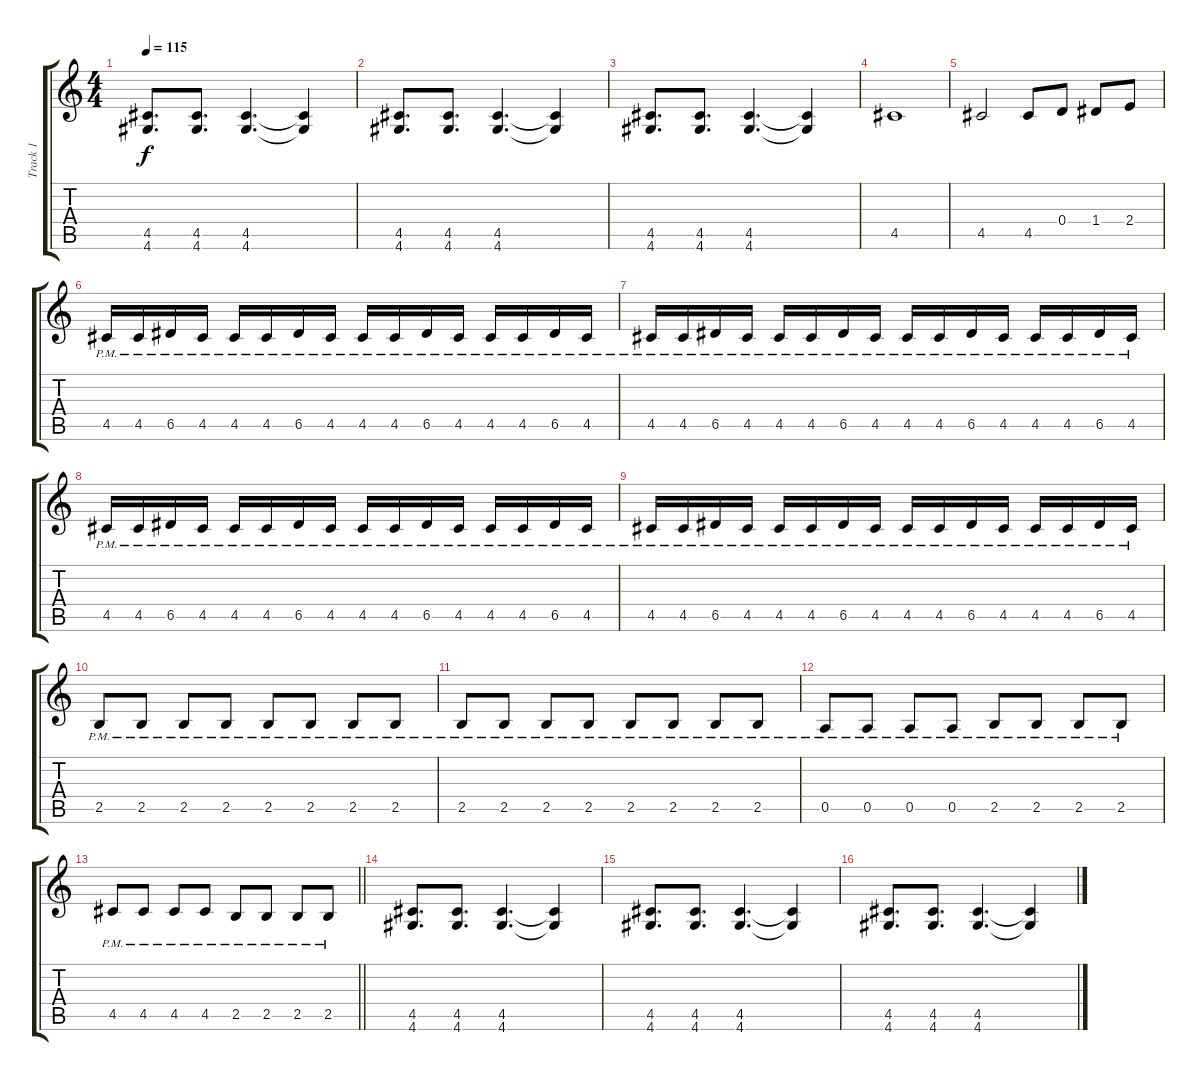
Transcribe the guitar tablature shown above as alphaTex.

\track ("Track 1" "Track 1") {instrument distortionguitar}
\staff {score tabs}
\tuning (E4 B3 G3 D3 A2 E2) {hide}
\ts (4 4)
\tempo 115
\clef g2
\ks c
(4.5 4.6).8{d dy f} (4.5 4.6).8{d} (4.5 4.6).4{d} (4.5{t} 4.6{t}).4 |
(4.5 4.6).8{d} (4.5 4.6).8{d} (4.5 4.6).4{d} (4.5{t} 4.6{t}).4 |
(4.5 4.6).8{d} (4.5 4.6).8{d} (4.5 4.6).4{d} (4.5{t} 4.6{t}).4 |
4.5.1 |
4.5.2 4.5.8 0.4.8 1.4.8 2.4.8 |
4.5{pm}.16 4.5{pm}.16 6.5{pm}.16 4.5{pm}.16 4.5{pm}.16 4.5{pm}.16 6.5{pm}.16 4.5{pm}.16 4.5{pm}.16 4.5{pm}.16 6.5{pm}.16 4.5{pm}.16 4.5{pm}.16 4.5{pm}.16 6.5{pm}.16 4.5{pm}.16 |
4.5{pm}.16 4.5{pm}.16 6.5{pm}.16 4.5{pm}.16 4.5{pm}.16 4.5{pm}.16 6.5{pm}.16 4.5{pm}.16 4.5{pm}.16 4.5{pm}.16 6.5{pm}.16 4.5{pm}.16 4.5{pm}.16 4.5{pm}.16 6.5{pm}.16 4.5{pm}.16 |
4.5{pm}.16 4.5{pm}.16 6.5{pm}.16 4.5{pm}.16 4.5{pm}.16 4.5{pm}.16 6.5{pm}.16 4.5{pm}.16 4.5{pm}.16 4.5{pm}.16 6.5{pm}.16 4.5{pm}.16 4.5{pm}.16 4.5{pm}.16 6.5{pm}.16 4.5{pm}.16 |
4.5{pm}.16 4.5{pm}.16 6.5{pm}.16 4.5{pm}.16 4.5{pm}.16 4.5{pm}.16 6.5{pm}.16 4.5{pm}.16 4.5{pm}.16 4.5{pm}.16 6.5{pm}.16 4.5{pm}.16 4.5{pm}.16 4.5{pm}.16 6.5{pm}.16 4.5{pm}.16 |
2.5{pm}.8 2.5{pm}.8 2.5{pm}.8 2.5{pm}.8 2.5{pm}.8 2.5{pm}.8 2.5{pm}.8 2.5{pm}.8 |
2.5{pm}.8 2.5{pm}.8 2.5{pm}.8 2.5{pm}.8 2.5{pm}.8 2.5{pm}.8 2.5{pm}.8 2.5{pm}.8 |
0.5{pm}.8 0.5{pm}.8 0.5{pm}.8 0.5{pm}.8 2.5{pm}.8 2.5{pm}.8 2.5{pm}.8 2.5{pm}.8 |
\barLineRight lightlight
4.5{pm}.8 4.5{pm}.8 4.5{pm}.8 4.5{pm}.8 2.5{pm}.8 2.5{pm}.8 2.5{pm}.8 2.5{pm}.8 |
(4.5 4.6).8{d} (4.5 4.6).8{d} (4.5 4.6).4{d} (4.5{t} 4.6{t}).4 |
(4.5 4.6).8{d} (4.5 4.6).8{d} (4.5 4.6).4{d} (4.5{t} 4.6{t}).4 |
(4.5 4.6).8{d} (4.5 4.6).8{d} (4.5 4.6).4{d} (4.5{t} 4.6{t}).4
